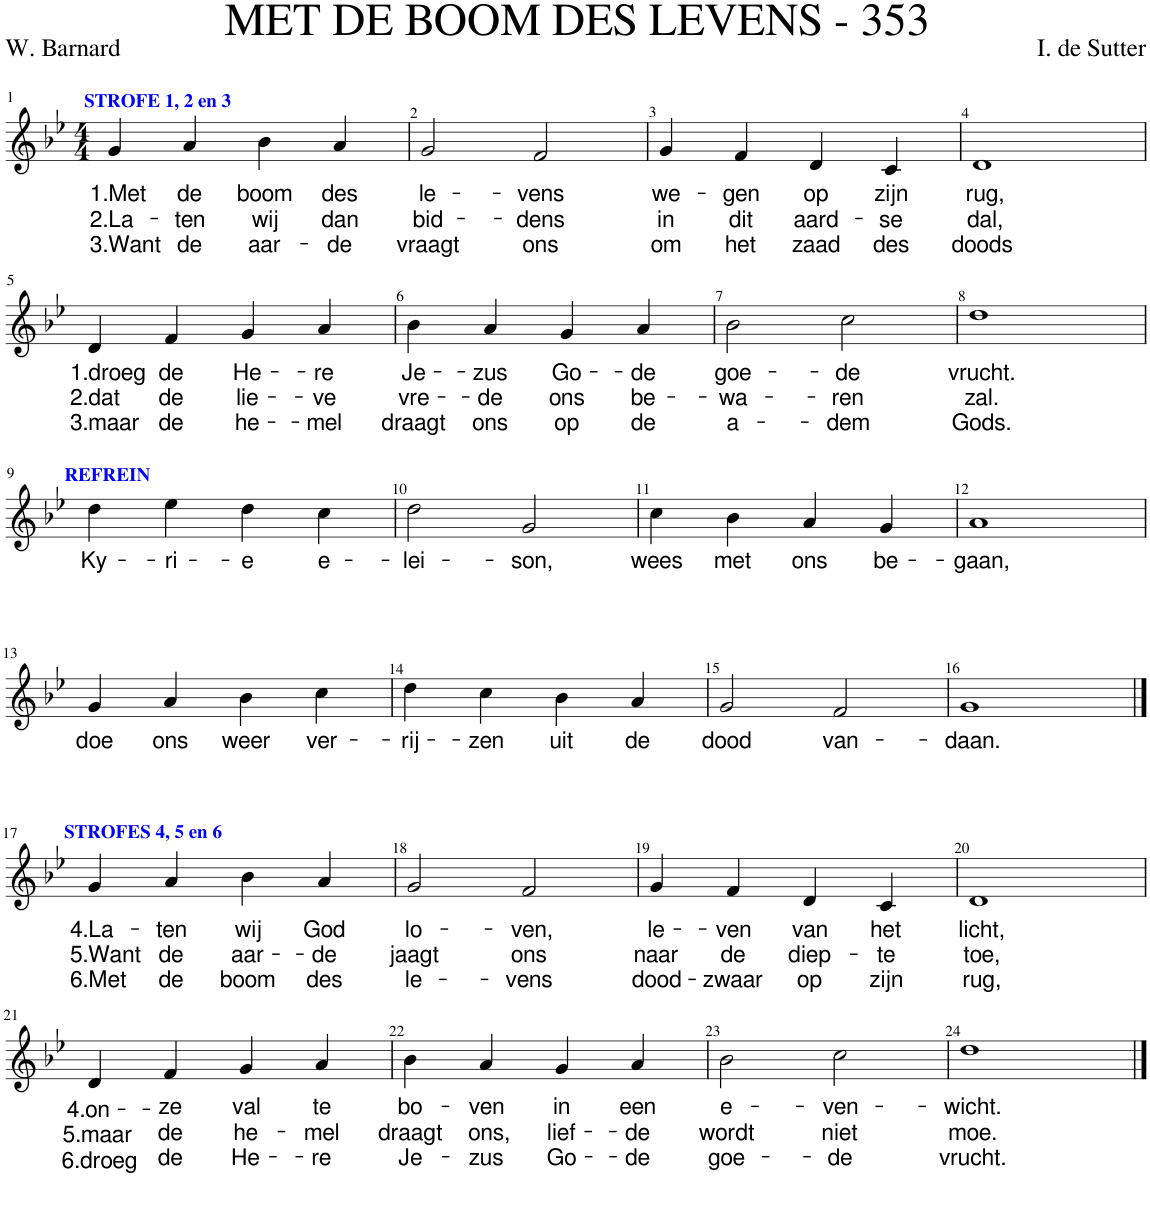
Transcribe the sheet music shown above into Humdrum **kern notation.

**kern	**text	**text	**text
*part1	*part1	*part1	*part1
*staff1	*staff1	*staff1	*staff1
*I"Stem	*	*	*
*clefG2	*	*	*
*k[b-e-]	*	*	*
*M4/4	*	*	*
=1	=1	=1	=1
!LO:TX:a:B:color=#0000FF:t=STROFE 1, 2 en 3	!	!	!
!	!LO:LY:b	!LO:LY:b	!LO:LY:b
4g/	1.Met	2.La-	3.Want
!	!LO:LY:b	!LO:LY:b	!LO:LY:b
4a/	de	-ten	de
!	!LO:LY:b	!LO:LY:b	!LO:LY:b
4b-\	boom	wij	aar-
!	!LO:LY:b	!LO:LY:b	!LO:LY:b
4a/	des	dan	-de
=2	=2	=2	=2
!	!LO:LY:b	!LO:LY:b	!LO:LY:b
2g/	le-	bid-	vraagt
!	!LO:LY:b	!LO:LY:b	!LO:LY:b
2f/	-vens	-dens	ons
=3	=3	=3	=3
!	!LO:LY:b	!LO:LY:b	!LO:LY:b
4g/	we-	in	om
!	!LO:LY:b	!LO:LY:b	!LO:LY:b
4f/	-gen	dit	het
!	!LO:LY:b	!LO:LY:b	!LO:LY:b
4d/	op	aard-	zaad
!	!LO:LY:b	!LO:LY:b	!LO:LY:b
4c/	zijn	-se	des
=4	=4	=4	=4
!	!LO:LY:b	!LO:LY:b	!LO:LY:b
1d	rug,	dal,	doods
!!LO:LB:g=z
=5	=5	=5	=5
!	!LO:LY:b	!LO:LY:b	!LO:LY:b
4d/	1.droeg	2.dat	3.maar
!	!LO:LY:b	!LO:LY:b	!LO:LY:b
4f/	de	de	de
!	!LO:LY:b	!LO:LY:b	!LO:LY:b
4g/	He-	lie-	he-
!	!LO:LY:b	!LO:LY:b	!LO:LY:b
4a/	-re	-ve	-mel
=6	=6	=6	=6
!	!LO:LY:b	!LO:LY:b	!LO:LY:b
4b-\	Je-	vre-	draagt
!	!LO:LY:b	!LO:LY:b	!LO:LY:b
4a/	-zus	-de	ons
!	!LO:LY:b	!LO:LY:b	!LO:LY:b
4g/	Go-	ons	op
!	!LO:LY:b	!LO:LY:b	!LO:LY:b
4a/	-de	be-	de
=7	=7	=7	=7
!	!LO:LY:b	!LO:LY:b	!LO:LY:b
2b-\	goe-	-wa-	a-
!	!LO:LY:b	!LO:LY:b	!LO:LY:b
2cc\	-de	-ren	-dem
=8	=8	=8	=8
!	!LO:LY:b	!LO:LY:b	!LO:LY:b
1dd	vrucht.	zal.	Gods.
!!LO:LB:g=z
=9	=9	=9	=9
!LO:TX:a:B:color=#0000FF:t=REFREIN	!	!	!
!	!LO:LY:b	!	!
4dd\	Ky-	.	.
!	!LO:LY:b	!	!
4ee-\	-ri-	.	.
!	!LO:LY:b	!	!
4dd\	-e	.	.
!	!LO:LY:b	!	!
4cc\	e-	.	.
=10	=10	=10	=10
!	!LO:LY:b	!	!
2dd\	-lei-	.	.
!	!LO:LY:b	!	!
2g/	-son,	.	.
=11	=11	=11	=11
!	!LO:LY:b	!	!
4cc\	wees	.	.
!	!LO:LY:b	!	!
4b-\	met	.	.
!	!LO:LY:b	!	!
4a/	ons	.	.
!	!LO:LY:b	!	!
4g/	be-	.	.
=12	=12	=12	=12
!	!LO:LY:b	!	!
1a	-gaan,	.	.
!!LO:LB:g=z
=13	=13	=13	=13
!	!LO:LY:b	!	!
4g/	doe	.	.
!	!LO:LY:b	!	!
4a/	ons	.	.
!	!LO:LY:b	!	!
4b-\	weer	.	.
!	!LO:LY:b	!	!
4cc\	ver-	.	.
=14	=14	=14	=14
!	!LO:LY:b	!	!
4dd\	-rij-	.	.
!	!LO:LY:b	!	!
4cc\	-zen	.	.
!	!LO:LY:b	!	!
4b-\	uit	.	.
!	!LO:LY:b	!	!
4a/	de	.	.
=15	=15	=15	=15
!	!LO:LY:b	!	!
2g/	dood	.	.
!	!LO:LY:b	!	!
2f/	van-	.	.
=16	=16	=16	=16
!	!LO:LY:b	!	!
1g	-daan.	.	.
!!LO:LB:g=z
==17	==17	==17	==17
!LO:TX:a:B:color=#0000FF:t=STROFES 4, 5 en 6	!	!	!
!	!LO:LY:b	!LO:LY:b	!LO:LY:b
4g/	4.La-	5.Want	6.Met
!	!LO:LY:b	!LO:LY:b	!LO:LY:b
4a/	-ten	de	de
!	!LO:LY:b	!LO:LY:b	!LO:LY:b
4b-\	wij	aar-	boom
!	!LO:LY:b	!LO:LY:b	!LO:LY:b
4a/	God	-de	des
=18	=18	=18	=18
!	!LO:LY:b	!LO:LY:b	!LO:LY:b
2g/	lo-	jaagt	le-
!	!LO:LY:b	!LO:LY:b	!LO:LY:b
2f/	-ven,	ons	-vens
=19	=19	=19	=19
!	!LO:LY:b	!LO:LY:b	!LO:LY:b
4g/	le-	naar	dood-
!	!LO:LY:b	!LO:LY:b	!LO:LY:b
4f/	-ven	de	-zwaar
!	!LO:LY:b	!LO:LY:b	!LO:LY:b
4d/	van	diep-	op
!	!LO:LY:b	!LO:LY:b	!LO:LY:b
4c/	het	-te	zijn
=20	=20	=20	=20
!	!LO:LY:b	!LO:LY:b	!LO:LY:b
1d	licht,	toe,	rug,
!!LO:LB:g=z
=21	=21	=21	=21
!	!LO:LY:b	!LO:LY:b	!LO:LY:b
4d/	4.on-	5.maar	6.droeg
!	!LO:LY:b	!LO:LY:b	!LO:LY:b
4f/	-ze	de	de
!	!LO:LY:b	!LO:LY:b	!LO:LY:b
4g/	val	he-	He-
!	!LO:LY:b	!LO:LY:b	!LO:LY:b
4a/	te	-mel	-re
=22	=22	=22	=22
!	!LO:LY:b	!LO:LY:b	!LO:LY:b
4b-\	bo-	draagt	Je-
!	!LO:LY:b	!LO:LY:b	!LO:LY:b
4a/	-ven	ons,	-zus
!	!LO:LY:b	!LO:LY:b	!LO:LY:b
4g/	in	lief-	Go-
!	!LO:LY:b	!LO:LY:b	!LO:LY:b
4a/	een	-de	-de
=23	=23	=23	=23
!	!LO:LY:b	!LO:LY:b	!LO:LY:b
2b-\	e-	wordt	goe-
!	!LO:LY:b	!LO:LY:b	!LO:LY:b
2cc\	-ven-	niet	-de
=24	=24	=24	=24
!	!LO:LY:b	!LO:LY:b	!LO:LY:b
1dd	-wicht.	moe.	vrucht.
==	==	==	==
*-	*-	*-	*-
